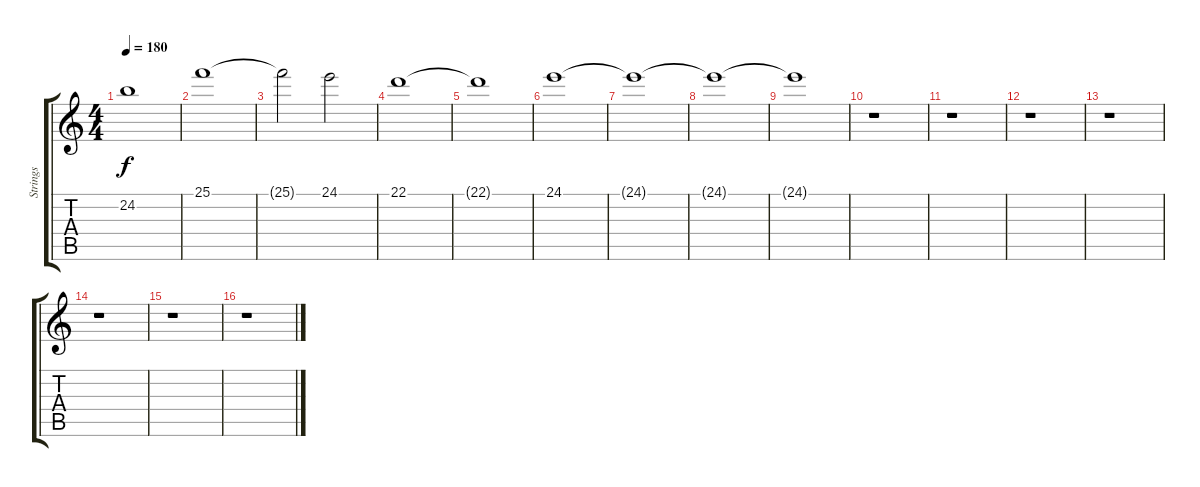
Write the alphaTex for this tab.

\track ("Strings" "Strings") {instrument stringensemble1}
\staff {score tabs}
\tuning (E4 B3 G3 D3 A2 E2) {hide}
\ts (4 4)
\tempo 180
\clef g2
\ks c
24.2{t}.1{dy f} |
25.1.1 |
25.1{t}.2 24.1.2 |
22.1.1 |
22.1{t}.1 |
24.1.1 |
24.1{t}.1 |
24.1{t}.1 |
24.1{t}.1 |
r.1 |
r.1 |
r.1 |
r.1 |
r.1 |
r.1 |
r.1
